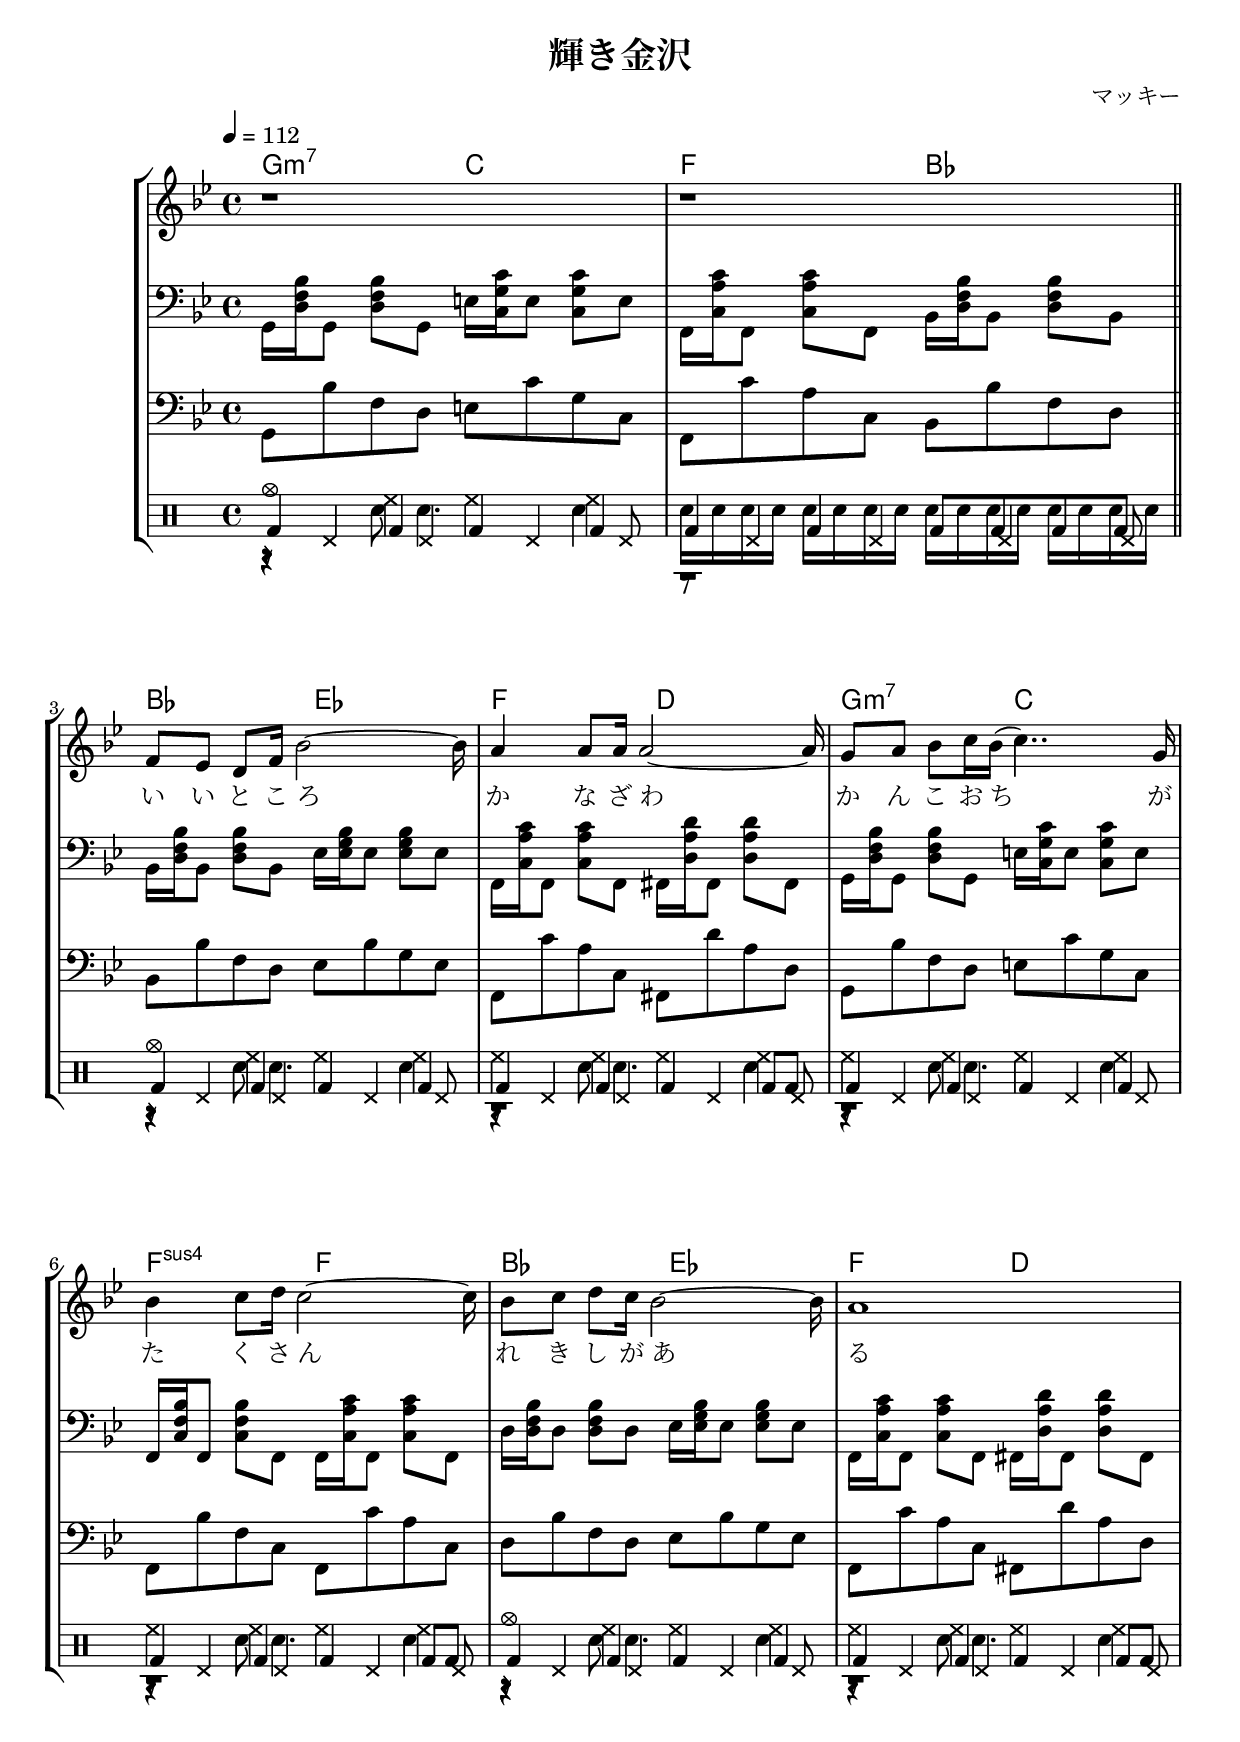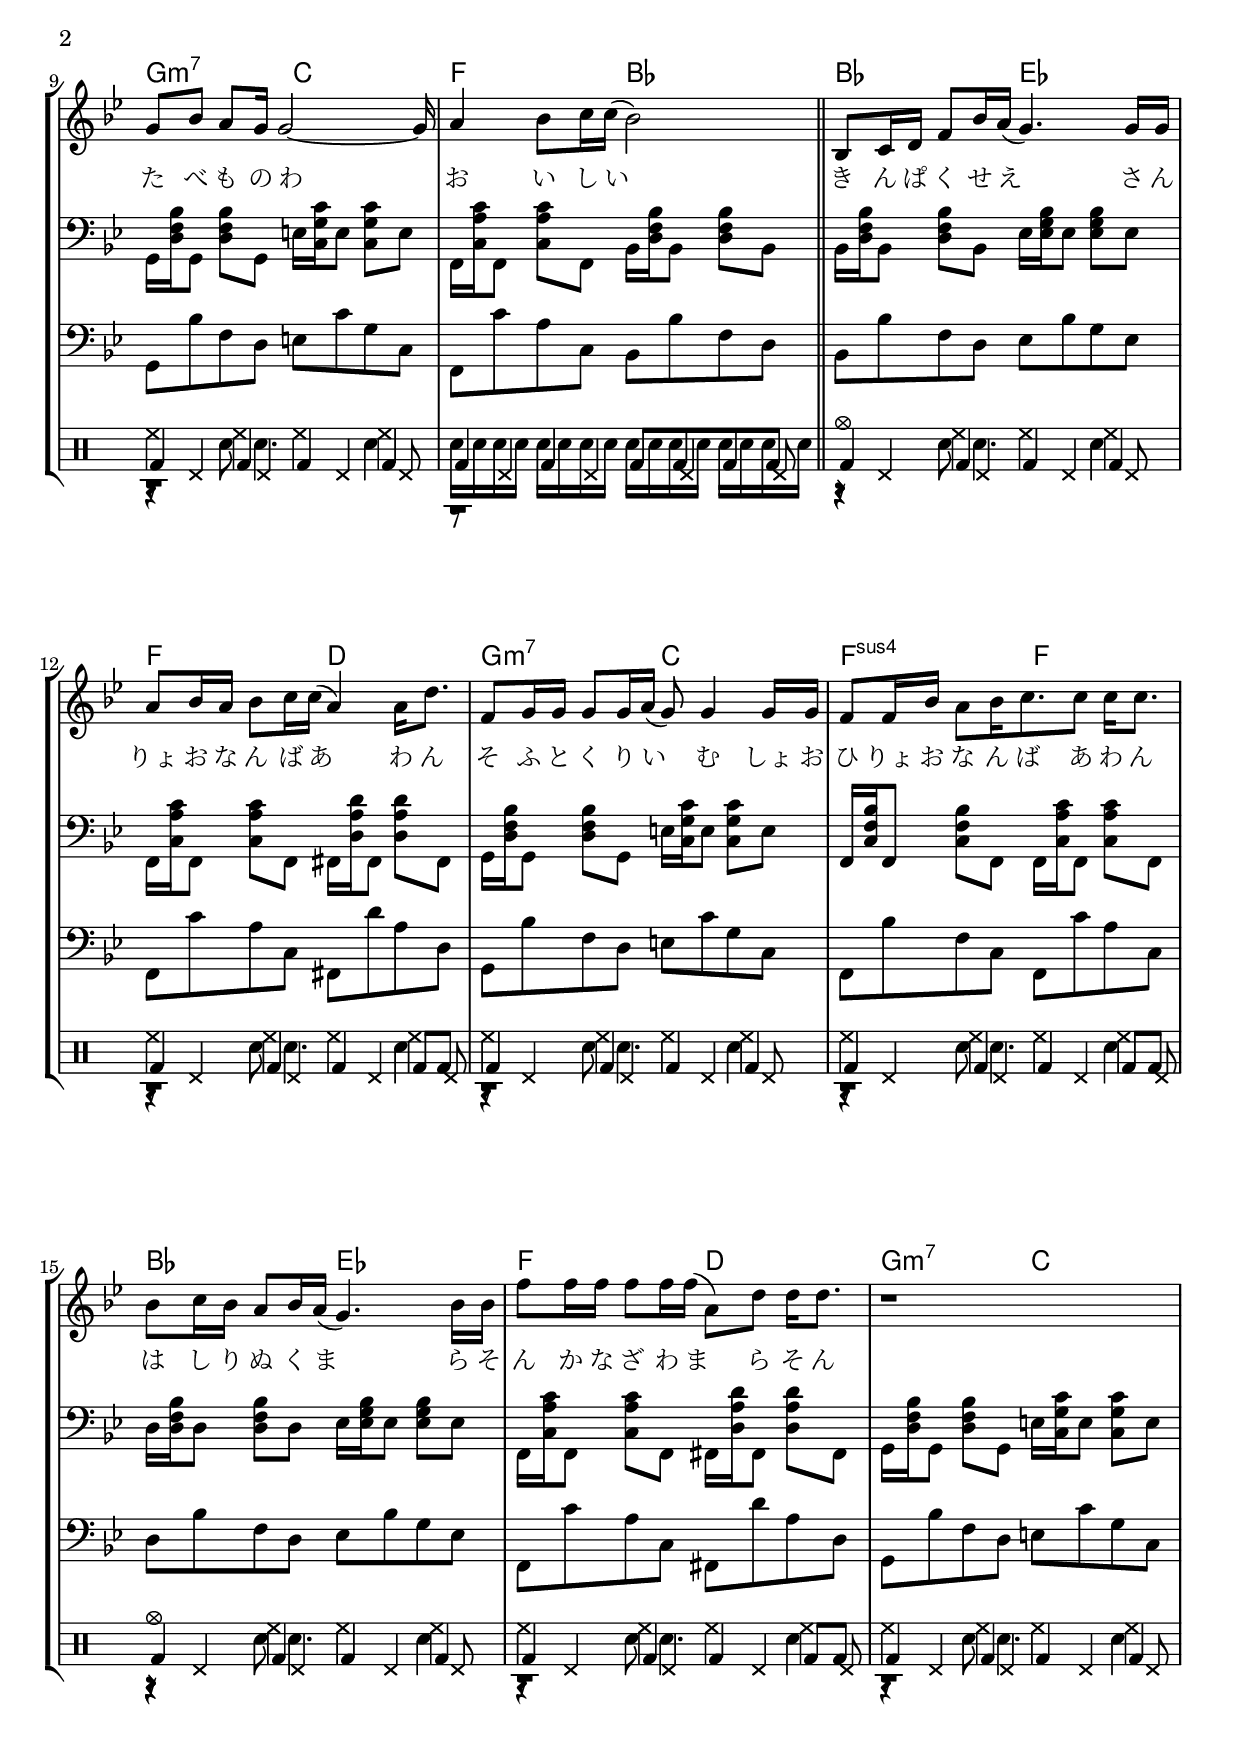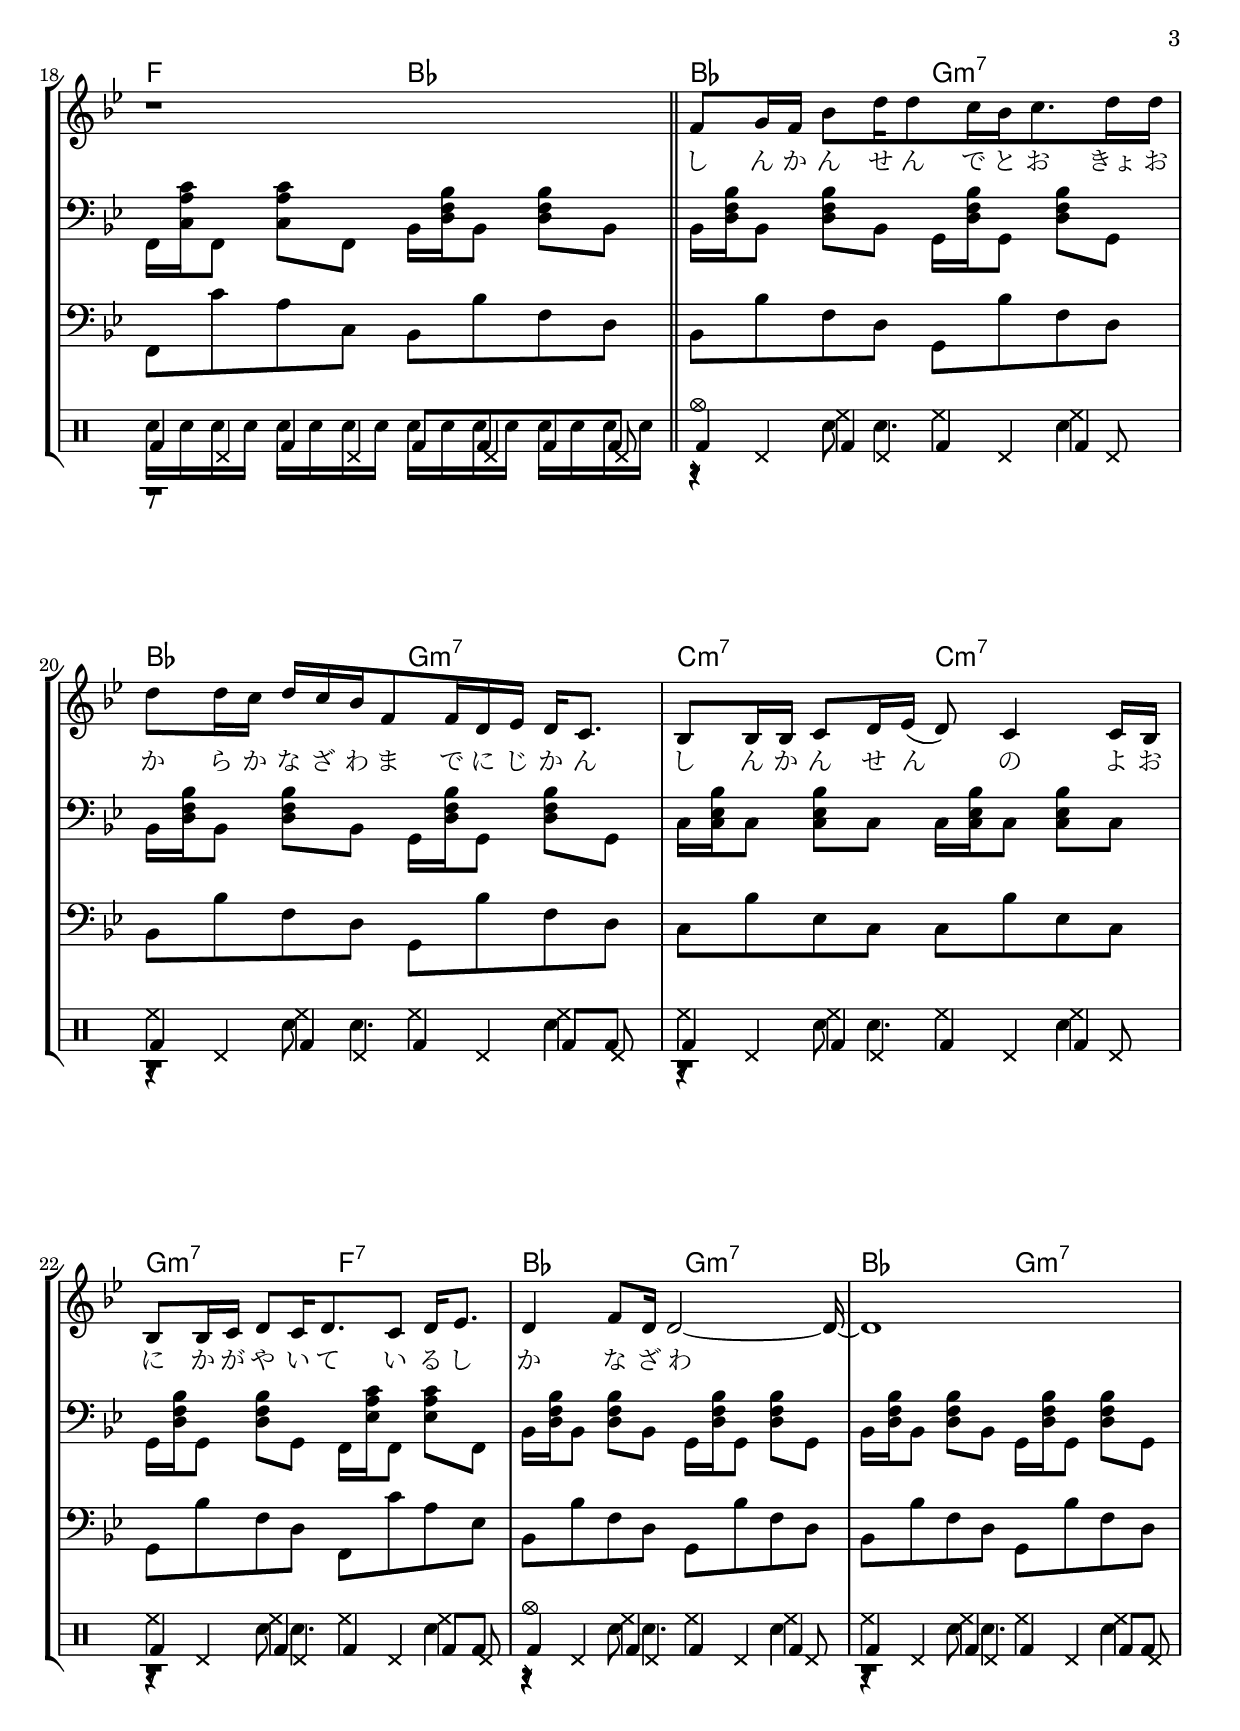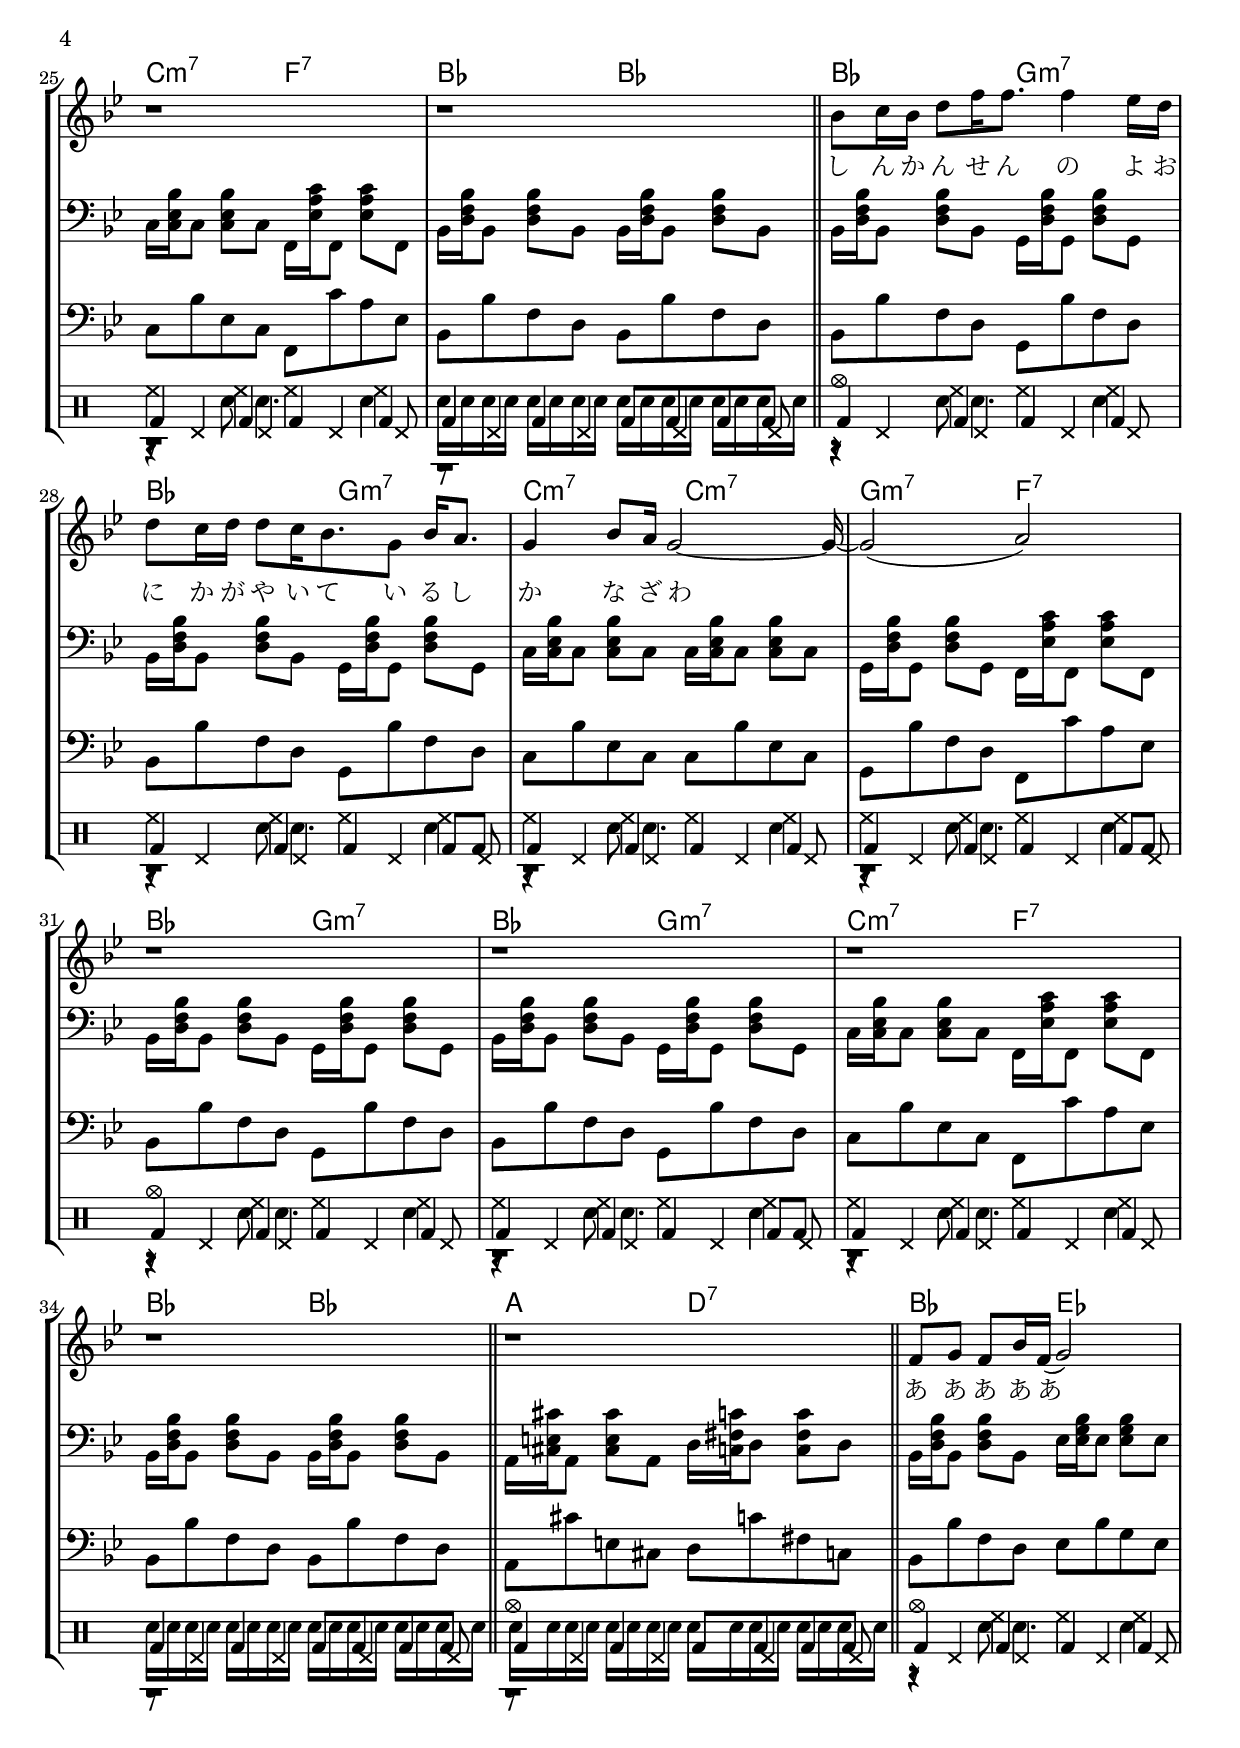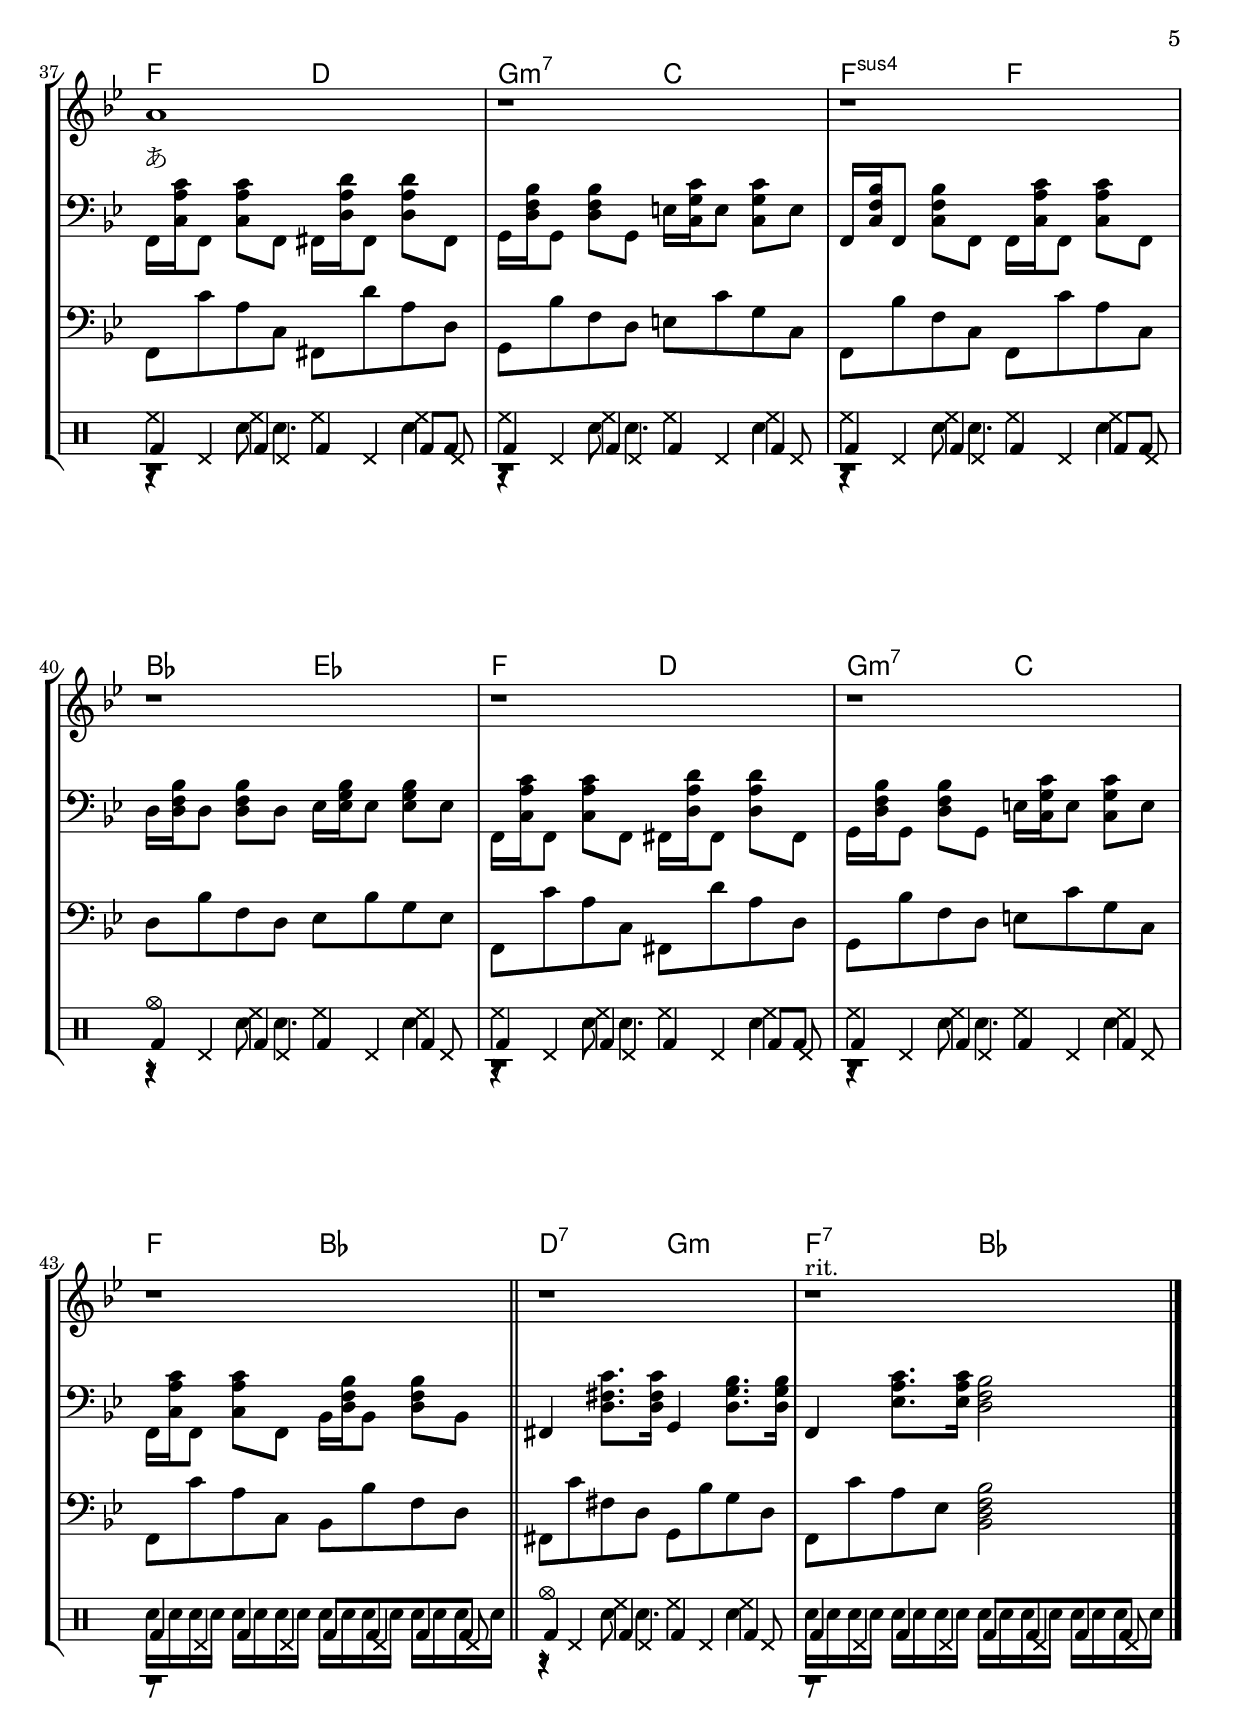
\version "2.12.1"

\header {
	title = \markup {輝き金沢}
	composer = \markup \center-column {マッキー}
}

harmony = \chordmode {
	g2:min7 c f bes 

	bes es f d g:min7 c f:sus4 f bes es f d g:min7 c f bes 

	bes es f d g:min7 c f:sus4 f bes es f d g:min7 c f bes 

	bes g:min7 bes g:min7 c:min7 c:min7 g:min7 f:7 bes g:min7 bes g:min7 c:min7 f:7 bes bes 

	bes g:min7 bes g:min7 c:min7 c:min7 g:min7 f:7 bes g:min7 bes g:min7 c:min7 f:7 bes bes 

	a d:7 

	bes es f d g:min7 c f:sus4 f bes es f d g:min7 c f bes 

	d:7 g:m f:7 bes 
}

melody = {
	\key bes \major
	\tempo 4 = 112
	r1 | r1   
	\set Staff.midiInstrument = #"mmi0.48"
	 f'8  es'8  d'8  f'16  bes'2~bes'16 
	a'4  a'8  a'16  a'2~a'16 
	g'8  a'8  bes'8  c''16  bes'16  (c''4..)  g'16 
	bes'4  c''8  d''16  c''2~c''16 
	bes'8  c''8  d''8  c''16  bes'2~bes'16 
	a'1 
	g'8  bes'8  a'8  g'16  g'2~g'16 
	a'4  bes'8  c''16  c''16  (bes'2)
	\set Staff.midiInstrument = #"mmi0.48"
	 bes8  c'16  d'16  f'8  bes'16  a'16  (g'4.)  g'16  g'16 
	a'8  bes'16  a'16  bes'8  c''16  c''16  (a'4)  a'16  d''8. 
	f'8  g'16  g'16  g'8  g'16  a'16  (g'8)  g'4  g'16  g'16 
	f'8  f'16  bes'16  a'8  bes'16  c''8.  c''8  c''16  c''8. 
	bes'8  c''16  bes'16  a'8  bes'16  a'16  (g'4.)  bes'16  bes'16 
	f''8  f''16  f''16  f''8  f''16  f''16  (a'8)  d''8  d''16  d''8.
	r1 r1 	\set Staff.midiInstrument = #"mmi0.48"
	 f'8  g'16  f'16  bes'8  d''16  d''8  c''16  bes'16  c''8.  d''16  d''16 
	d''8  d''16  c''16  d''16  c''16  bes'16  f'8  f'16  d'16  es'16  d'16  c'8. 
	bes8  bes16  bes16  c'8  d'16  es'16  (d'8)  c'4  c'16  bes16 
	bes8  bes16  c'16  d'8  c'16  d'8.  c'8  d'16  es'8. 
	d'4  f'8  d'16  d'2~d'16~ 
	d'1
 	r1 r1 	\set Staff.midiInstrument = #"mmi0.48"
	 bes'8  c''16  bes'16  d''8  f''16  f''8.  f''4  es''16  d''16 
	d''8  c''16  d''16  d''8  c''16  bes'8.  g'8  bes'16  a'8. 
	g'4  bes'8  a'16  g'2~g'16~ 
	g'2  (a'2)
	r1 r1 r1 r1 	r1   
	\set Staff.midiInstrument = #"mmi0.38"
	 f'8  g'8  f'8  bes'16  f'16  (g'2) 
	a'1
	r1 r1 r1 r1 r1 r1 	r1 | r1^"rit." \bar "|."
}

words = \lyricmode {
	
	い  い  と  こ  ろ  か  な  ざ  わ  か  ん  こ  お  ち  が  た  く  さ  ん  れ  き  し  が  あ  る  た  べ  も  の  わ  お  い  し  い  
	き  ん  ぱ  く  せ  え  さ  ん  りょ  お  な  ん  ば  あ  わ  ん  そ  ふ  と  く  り  い  む  しょ  お  ひ  りょ  お  な  ん  ば  あ  わ  ん  は  し  り  ぬ  く  ま  ら  そ  ん  か  な  ざ  わ  ま  ら  そ  ん  
	し  ん  か  ん  せ  ん  で  と  お  きょ  お  か  ら  か  な  ざ  わ  ま  で  に  じ  か  ん  し  ん  か  ん  せ  ん  の  よ  お  に  か  が  や  い  て  い  る  し  か  な  ざ  わ  
	し  ん  か  ん  せ  ん  の  よ  お  に  か  が  や  い  て  い  る  し  か  な  ざ  わ  
	
	あ  あ  あ  あ  あ  あ  
	
}

tempochange = {
	\tempo 4 = 112
	r1 | r1 \bar "||"
	\tempo 4 = 112
	r1 | r1 | r1 | r1 | r1 | r1 | r1 | r1 \bar "||"
	\tempo 4 = 112
	r1 | r1 | r1 | r1 | r1 | r1 | r1 | r1 \bar "||"
	\tempo 4 = 112
	r1 | r1 | r1 | r1 | r1 | r1 | r1 | r1 \bar "||"
	\tempo 4 = 112
	r1 | r1 | r1 | r1 | r1 | r1 | r1 | r1 \bar "||"
	\tempo 4 = 112
	r1 \bar "||"
	\tempo 4 = 112
	r1 | r1 | r1 | r1 | r1 | r1 | r1 | r1 \bar "||"
	\tempo 4 = 112
	r1 | \tempo 4 = 84 r2 \tempo 4 = 74 r2 \bar "|."
}

mainacc = {
	\clef bass
	\set Staff.midiInstrument = #"Flute"
	\key bes \major
	\tempo 4 = 112
	g,16 <d f bes>16 g,8 <d f bes>8 g,8
	e16 <c g c'>16 e8 <c g c'>8 e8
	f,16 <c a c'>16 f,8 <c a c'>8 f,8
	bes,16 <d f bes>16 bes,8 <d f bes>8 bes,8
	\bar "||"

	\set Staff.midiInstrument = #"Pad 7 (halo)"
	bes,16 <d f bes>16 bes,8 <d f bes>8 bes,8
	es16 <es g bes>16 es8 <es g bes>8 es8
	f,16 <c a c'>16 f,8 <c a c'>8 f,8
	fis,16 <d a d'>16 fis,8 <d a d'>8 fis,8
	g,16 <d f bes>16 g,8 <d f bes>8 g,8
	e16 <c g c'>16 e8 <c g c'>8 e8
	f,16 <c f bes>16 f,8 <c f bes>8 f,8
	f,16 <c a c'>16 f,8 <c a c'>8 f,8
	d16 <d f bes>16 d8 <d f bes>8 d8
	es16 <es g bes>16 es8 <es g bes>8 es8
	f,16 <c a c'>16 f,8 <c a c'>8 f,8
	fis,16 <d a d'>16 fis,8 <d a d'>8 fis,8
	g,16 <d f bes>16 g,8 <d f bes>8 g,8
	e16 <c g c'>16 e8 <c g c'>8 e8
	f,16 <c a c'>16 f,8 <c a c'>8 f,8
	bes,16 <d f bes>16 bes,8 <d f bes>8 bes,8
	\bar "||"

	\set Staff.midiInstrument = #"Pad 7 (halo)"
	bes,16 <d f bes>16 bes,8 <d f bes>8 bes,8
	es16 <es g bes>16 es8 <es g bes>8 es8
	f,16 <c a c'>16 f,8 <c a c'>8 f,8
	fis,16 <d a d'>16 fis,8 <d a d'>8 fis,8
	g,16 <d f bes>16 g,8 <d f bes>8 g,8
	e16 <c g c'>16 e8 <c g c'>8 e8
	f,16 <c f bes>16 f,8 <c f bes>8 f,8
	f,16 <c a c'>16 f,8 <c a c'>8 f,8
	d16 <d f bes>16 d8 <d f bes>8 d8
	es16 <es g bes>16 es8 <es g bes>8 es8
	f,16 <c a c'>16 f,8 <c a c'>8 f,8
	fis,16 <d a d'>16 fis,8 <d a d'>8 fis,8
	g,16 <d f bes>16 g,8 <d f bes>8 g,8
	e16 <c g c'>16 e8 <c g c'>8 e8
	f,16 <c a c'>16 f,8 <c a c'>8 f,8
	bes,16 <d f bes>16 bes,8 <d f bes>8 bes,8
	\bar "||"

	\set Staff.midiInstrument = #"Pad 7 (halo)"
	bes,16 <d f bes>16 bes,8 <d f bes>8 bes,8
	g,16 <d f bes>16 g,8 <d f bes>8 g,8
	bes,16 <d f bes>16 bes,8 <d f bes>8 bes,8
	g,16 <d f bes>16 g,8 <d f bes>8 g,8
	c16 <c es bes>16 c8 <c es bes>8 c8
	c16 <c es bes>16 c8 <c es bes>8 c8
	g,16 <d f bes>16 g,8 <d f bes>8 g,8
	f,16 <es a c'>16 f,8 <es a c'>8 f,8
	bes,16 <d f bes>16 bes,8 <d f bes>8 bes,8
	g,16 <d f bes>16 g,8 <d f bes>8 g,8
	bes,16 <d f bes>16 bes,8 <d f bes>8 bes,8
	g,16 <d f bes>16 g,8 <d f bes>8 g,8
	c16 <c es bes>16 c8 <c es bes>8 c8
	f,16 <es a c'>16 f,8 <es a c'>8 f,8
	bes,16 <d f bes>16 bes,8 <d f bes>8 bes,8
	bes,16 <d f bes>16 bes,8 <d f bes>8 bes,8
	\bar "||"

	\set Staff.midiInstrument = #"Pad 7 (halo)"
	bes,16 <d f bes>16 bes,8 <d f bes>8 bes,8
	g,16 <d f bes>16 g,8 <d f bes>8 g,8
	bes,16 <d f bes>16 bes,8 <d f bes>8 bes,8
	g,16 <d f bes>16 g,8 <d f bes>8 g,8
	c16 <c es bes>16 c8 <c es bes>8 c8
	c16 <c es bes>16 c8 <c es bes>8 c8
	g,16 <d f bes>16 g,8 <d f bes>8 g,8
	f,16 <es a c'>16 f,8 <es a c'>8 f,8
	bes,16 <d f bes>16 bes,8 <d f bes>8 bes,8
	g,16 <d f bes>16 g,8 <d f bes>8 g,8
	bes,16 <d f bes>16 bes,8 <d f bes>8 bes,8
	g,16 <d f bes>16 g,8 <d f bes>8 g,8
	c16 <c es bes>16 c8 <c es bes>8 c8
	f,16 <es a c'>16 f,8 <es a c'>8 f,8
	bes,16 <d f bes>16 bes,8 <d f bes>8 bes,8
	bes,16 <d f bes>16 bes,8 <d f bes>8 bes,8
	\bar "||"

	\set Staff.midiInstrument = #"Pad 7 (halo)"
	a,16 <cis e cis'>16 a,8 <cis e cis'>8 a,8
	d16 <c fis c'>16 d8 <c fis c'>8 d8
	\bar "||"

	\set Staff.midiInstrument = #"Pad 7 (halo)"
	bes,16 <d f bes>16 bes,8 <d f bes>8 bes,8
	es16 <es g bes>16 es8 <es g bes>8 es8
	f,16 <c a c'>16 f,8 <c a c'>8 f,8
	fis,16 <d a d'>16 fis,8 <d a d'>8 fis,8
	g,16 <d f bes>16 g,8 <d f bes>8 g,8
	e16 <c g c'>16 e8 <c g c'>8 e8
	f,16 <c f bes>16 f,8 <c f bes>8 f,8
	f,16 <c a c'>16 f,8 <c a c'>8 f,8
	d16 <d f bes>16 d8 <d f bes>8 d8
	es16 <es g bes>16 es8 <es g bes>8 es8
	f,16 <c a c'>16 f,8 <c a c'>8 f,8
	fis,16 <d a d'>16 fis,8 <d a d'>8 fis,8
	g,16 <d f bes>16 g,8 <d f bes>8 g,8
	e16 <c g c'>16 e8 <c g c'>8 e8
	f,16 <c a c'>16 f,8 <c a c'>8 f,8
	bes,16 <d f bes>16 bes,8 <d f bes>8 bes,8
	\bar "||"

	\set Staff.midiInstrument = #"Pad 7 (halo)"
	fis,4 <d fis c'>8. <d fis c'>16
	g,4 <d g bes>8. <d g bes>16
	f,4 <es a c'>8. <es a c'>16
	<d f bes>2
	\bar "|."
}

subacc = {
	\clef bass
	\set Staff.midiInstrument = #"Clarinet"
	\key bes \major
	\tempo 4 = 112
	g,8 bes f d
	e8 c' g c
	f,8 c' a c
	bes,8 bes f d
	\bar "||"

	\set Staff.midiInstrument = #"Clarinet"
	bes,8 bes f d
	es8 bes g es
	f,8 c' a c
	fis,8 d' a d
	g,8 bes f d
	e8 c' g c
	f,8 bes f c
	f,8 c' a c
	d8 bes f d
	es8 bes g es
	f,8 c' a c
	fis,8 d' a d
	g,8 bes f d
	e8 c' g c
	f,8 c' a c
	bes,8 bes f d
	\bar "||"

	\set Staff.midiInstrument = #"Flute"
	bes,8 bes f d
	es8 bes g es
	f,8 c' a c
	fis,8 d' a d
	g,8 bes f d
	e8 c' g c
	f,8 bes f c
	f,8 c' a c
	d8 bes f d
	es8 bes g es
	f,8 c' a c
	fis,8 d' a d
	g,8 bes f d
	e8 c' g c
	f,8 c' a c
	bes,8 bes f d
	\bar "||"

	\set Staff.midiInstrument = #"Orchestra Hit"
	bes,8 bes f d
	g,8 bes f d
	bes,8 bes f d
	g,8 bes f d
	c8 bes es c
	c8 bes es c
	g,8 bes f d
	f,8 c' a es
	bes,8 bes f d
	g,8 bes f d
	bes,8 bes f d
	g,8 bes f d
	c8 bes es c
	f,8 c' a es
	bes,8 bes f d
	bes,8 bes f d
	\bar "||"

	\set Staff.midiInstrument = #"Orchestra Hit"
	bes,8 bes f d
	g,8 bes f d
	bes,8 bes f d
	g,8 bes f d
	c8 bes es c
	c8 bes es c
	g,8 bes f d
	f,8 c' a es
	bes,8 bes f d
	g,8 bes f d
	bes,8 bes f d
	g,8 bes f d
	c8 bes es c
	f,8 c' a es
	bes,8 bes f d
	bes,8 bes f d
	\bar "||"

	\set Staff.midiInstrument = #"Synthbrass 1"
	a,8 cis' e cis
	d8 c' fis c
	\bar "||"

	\set Staff.midiInstrument = #"Choir Aahs"
	bes,8 bes f d
	es8 bes g es
	f,8 c' a c
	fis,8 d' a d
	g,8 bes f d
	e8 c' g c
	f,8 bes f c
	f,8 c' a c
	d8 bes f d
	es8 bes g es
	f,8 c' a c
	fis,8 d' a d
	g,8 bes f d
	e8 c' g c
	f,8 c' a c
	bes,8 bes f d
	\bar "||"

	\set Staff.midiInstrument = #"Clarinet"
	fis,8 c' fis d
	g,8 bes g d
	f,8 c' a es
	<bes, d f bes>2
	\bar "|."
}

percA = {
	\drummode {
	r4 hh4 hh4 hh4  |r1  \bar "||"
	r4 hh4 hh4 hh4  |hh4 hh4 hh4 hh4  |hh4 hh4 hh4 hh4  |hh4 hh4 hh4 hh4  |r4 hh4 hh4 hh4  |hh4 hh4 hh4 hh4  |hh4 hh4 hh4 hh4  |r1  \bar "||"
	r4 hh4 hh4 hh4  |hh4 hh4 hh4 hh4  |hh4 hh4 hh4 hh4  |hh4 hh4 hh4 hh4  |r4 hh4 hh4 hh4  |hh4 hh4 hh4 hh4  |hh4 hh4 hh4 hh4  |r1  \bar "||"
	r4 hh4 hh4 hh4  |hh4 hh4 hh4 hh4  |hh4 hh4 hh4 hh4  |hh4 hh4 hh4 hh4  |r4 hh4 hh4 hh4  |hh4 hh4 hh4 hh4  |hh4 hh4 hh4 hh4  |r1  \bar "||"
	r4 hh4 hh4 hh4  |hh4 hh4 hh4 hh4  |hh4 hh4 hh4 hh4  |hh4 hh4 hh4 hh4  |r4 hh4 hh4 hh4  |hh4 hh4 hh4 hh4  |hh4 hh4 hh4 hh4  |r1  \bar "||"
	r1  \bar "||"
	r4 hh4 hh4 hh4  |hh4 hh4 hh4 hh4  |hh4 hh4 hh4 hh4  |hh4 hh4 hh4 hh4  |r4 hh4 hh4 hh4  |hh4 hh4 hh4 hh4  |hh4 hh4 hh4 hh4  |r1  \bar "||"
	r4 hh4 hh4 hh4  |r1  \bar "|."
	}
}

percB = {
	\drummode {
	r4 sn8 sn4. sn4  |sn16 sn16 sn16 sn16 sn16 sn16 sn16 sn16 sn16 sn16 sn16 sn16 sn16 sn16 sn16 sn16  \bar "||"
	r4 sn8 sn4. sn4  |r4 sn8 sn4. sn4  |r4 sn8 sn4. sn4  |r4 sn8 sn4. sn4  |r4 sn8 sn4. sn4  |r4 sn8 sn4. sn4  |r4 sn8 sn4. sn4  |sn16 sn16 sn16 sn16 sn16 sn16 sn16 sn16 sn16 sn16 sn16 sn16 sn16 sn16 sn16 sn16  \bar "||"
	r4 sn8 sn4. sn4  |r4 sn8 sn4. sn4  |r4 sn8 sn4. sn4  |r4 sn8 sn4. sn4  |r4 sn8 sn4. sn4  |r4 sn8 sn4. sn4  |r4 sn8 sn4. sn4  |sn16 sn16 sn16 sn16 sn16 sn16 sn16 sn16 sn16 sn16 sn16 sn16 sn16 sn16 sn16 sn16  \bar "||"
	r4 sn8 sn4. sn4  |r4 sn8 sn4. sn4  |r4 sn8 sn4. sn4  |r4 sn8 sn4. sn4  |r4 sn8 sn4. sn4  |r4 sn8 sn4. sn4  |r4 sn8 sn4. sn4  |sn16 sn16 sn16 sn16 sn16 sn16 sn16 sn16 sn16 sn16 sn16 sn16 sn16 sn16 sn16 sn16  \bar "||"
	r4 sn8 sn4. sn4  |r4 sn8 sn4. sn4  |r4 sn8 sn4. sn4  |r4 sn8 sn4. sn4  |r4 sn8 sn4. sn4  |r4 sn8 sn4. sn4  |r4 sn8 sn4. sn4  |sn16 sn16 sn16 sn16 sn16 sn16 sn16 sn16 sn16 sn16 sn16 sn16 sn16 sn16 sn16 sn16  \bar "||"
	sn16 sn16 sn16 sn16 sn16 sn16 sn16 sn16 sn16 sn16 sn16 sn16 sn16 sn16 sn16 sn16  \bar "||"
	r4 sn8 sn4. sn4  |r4 sn8 sn4. sn4  |r4 sn8 sn4. sn4  |r4 sn8 sn4. sn4  |r4 sn8 sn4. sn4  |r4 sn8 sn4. sn4  |r4 sn8 sn4. sn4  |sn16 sn16 sn16 sn16 sn16 sn16 sn16 sn16 sn16 sn16 sn16 sn16 sn16 sn16 sn16 sn16  \bar "||"
	r4 sn8 sn4. sn4  |sn16 sn16 sn16 sn16 sn16 sn16 sn16 sn16 sn16 sn16 sn16 sn16 sn16 sn16 sn16 sn16  \bar "|."
	}
}

percC = {
	\drummode {
	bd4 bd4 bd4 bd4  |bd4 bd4 bd8 bd8 bd8 bd8  \bar "||"
	bd4 bd4 bd4 bd4  |bd4 bd4 bd4 bd8 bd8  |bd4 bd4 bd4 bd4  |bd4 bd4 bd4 bd8 bd8  |bd4 bd4 bd4 bd4  |bd4 bd4 bd4 bd8 bd8  |bd4 bd4 bd4 bd4  |bd4 bd4 bd8 bd8 bd8 bd8  \bar "||"
	bd4 bd4 bd4 bd4  |bd4 bd4 bd4 bd8 bd8  |bd4 bd4 bd4 bd4  |bd4 bd4 bd4 bd8 bd8  |bd4 bd4 bd4 bd4  |bd4 bd4 bd4 bd8 bd8  |bd4 bd4 bd4 bd4  |bd4 bd4 bd8 bd8 bd8 bd8  \bar "||"
	bd4 bd4 bd4 bd4  |bd4 bd4 bd4 bd8 bd8  |bd4 bd4 bd4 bd4  |bd4 bd4 bd4 bd8 bd8  |bd4 bd4 bd4 bd4  |bd4 bd4 bd4 bd8 bd8  |bd4 bd4 bd4 bd4  |bd4 bd4 bd8 bd8 bd8 bd8  \bar "||"
	bd4 bd4 bd4 bd4  |bd4 bd4 bd4 bd8 bd8  |bd4 bd4 bd4 bd4  |bd4 bd4 bd4 bd8 bd8  |bd4 bd4 bd4 bd4  |bd4 bd4 bd4 bd8 bd8  |bd4 bd4 bd4 bd4  |bd4 bd4 bd8 bd8 bd8 bd8  \bar "||"
	bd4 bd4 bd8 bd8 bd8 bd8  \bar "||"
	bd4 bd4 bd4 bd4  |bd4 bd4 bd4 bd8 bd8  |bd4 bd4 bd4 bd4  |bd4 bd4 bd4 bd8 bd8  |bd4 bd4 bd4 bd4  |bd4 bd4 bd4 bd8 bd8  |bd4 bd4 bd4 bd4  |bd4 bd4 bd8 bd8 bd8 bd8  \bar "||"
	bd4 bd4 bd4 bd4  |bd4 bd4 bd8 bd8 bd8 bd8  \bar "|."
	}
}

percD = {
	\drummode {
	r8 hhp4 hhp4 hhp4 hhp8  |r8 hhp4 hhp4 hhp4 hhp8  \bar "||"
	r8 hhp4 hhp4 hhp4 hhp8  |r8 hhp4 hhp4 hhp4 hhp8  |r8 hhp4 hhp4 hhp4 hhp8  |r8 hhp4 hhp4 hhp4 hhp8  |r8 hhp4 hhp4 hhp4 hhp8  |r8 hhp4 hhp4 hhp4 hhp8  |r8 hhp4 hhp4 hhp4 hhp8  |r8 hhp4 hhp4 hhp4 hhp8  \bar "||"
	r8 hhp4 hhp4 hhp4 hhp8  |r8 hhp4 hhp4 hhp4 hhp8  |r8 hhp4 hhp4 hhp4 hhp8  |r8 hhp4 hhp4 hhp4 hhp8  |r8 hhp4 hhp4 hhp4 hhp8  |r8 hhp4 hhp4 hhp4 hhp8  |r8 hhp4 hhp4 hhp4 hhp8  |r8 hhp4 hhp4 hhp4 hhp8  \bar "||"
	r8 hhp4 hhp4 hhp4 hhp8  |r8 hhp4 hhp4 hhp4 hhp8  |r8 hhp4 hhp4 hhp4 hhp8  |r8 hhp4 hhp4 hhp4 hhp8  |r8 hhp4 hhp4 hhp4 hhp8  |r8 hhp4 hhp4 hhp4 hhp8  |r8 hhp4 hhp4 hhp4 hhp8  |r8 hhp4 hhp4 hhp4 hhp8  \bar "||"
	r8 hhp4 hhp4 hhp4 hhp8  |r8 hhp4 hhp4 hhp4 hhp8  |r8 hhp4 hhp4 hhp4 hhp8  |r8 hhp4 hhp4 hhp4 hhp8  |r8 hhp4 hhp4 hhp4 hhp8  |r8 hhp4 hhp4 hhp4 hhp8  |r8 hhp4 hhp4 hhp4 hhp8  |r8 hhp4 hhp4 hhp4 hhp8  \bar "||"
	r8 hhp4 hhp4 hhp4 hhp8  \bar "||"
	r8 hhp4 hhp4 hhp4 hhp8  |r8 hhp4 hhp4 hhp4 hhp8  |r8 hhp4 hhp4 hhp4 hhp8  |r8 hhp4 hhp4 hhp4 hhp8  |r8 hhp4 hhp4 hhp4 hhp8  |r8 hhp4 hhp4 hhp4 hhp8  |r8 hhp4 hhp4 hhp4 hhp8  |r8 hhp4 hhp4 hhp4 hhp8  \bar "||"
	r8 hhp4 hhp4 hhp4 hhp8  |r8 hhp4 hhp4 hhp4 hhp8  \bar "|."
	}
}

percE = {
	\drummode {
	cymc1  |r1 \bar "||"
	cymc1  |r1 |r1 |r1 |cymc1  |r1 |r1 |r1 \bar "||"
	cymc1  |r1 |r1 |r1 |cymc1  |r1 |r1 |r1 \bar "||"
	cymc1  |r1 |r1 |r1 |cymc1  |r1 |r1 |r1 \bar "||"
	cymc1  |r1 |r1 |r1 |cymc1  |r1 |r1 |r1 \bar "||"
	cymc1  \bar "||"
	cymc1  |r1 |r1 |r1 |cymc1  |r1 |r1 |r1 \bar "||"
	cymc1  |r1 \bar "|."
	}
}

\score {
	<<
		\new StaffGroup <<
			\new ChordNames {\harmony}
			\new Voice = "melody" {\melody}
			\new Lyrics \lyricsto "melody" \words
			\new Staff = "mainacc" {\mainacc}
			\new Staff = "subacc" {\subacc}
			\new DrumStaff <<
				\new DrumVoice {\percA}
				\new DrumVoice {\percB}
				\new DrumVoice {\percC}
				\new DrumVoice {\percD}
				\new DrumVoice {\percE}
			>>
		>>
	>>
	\layout { }
}
